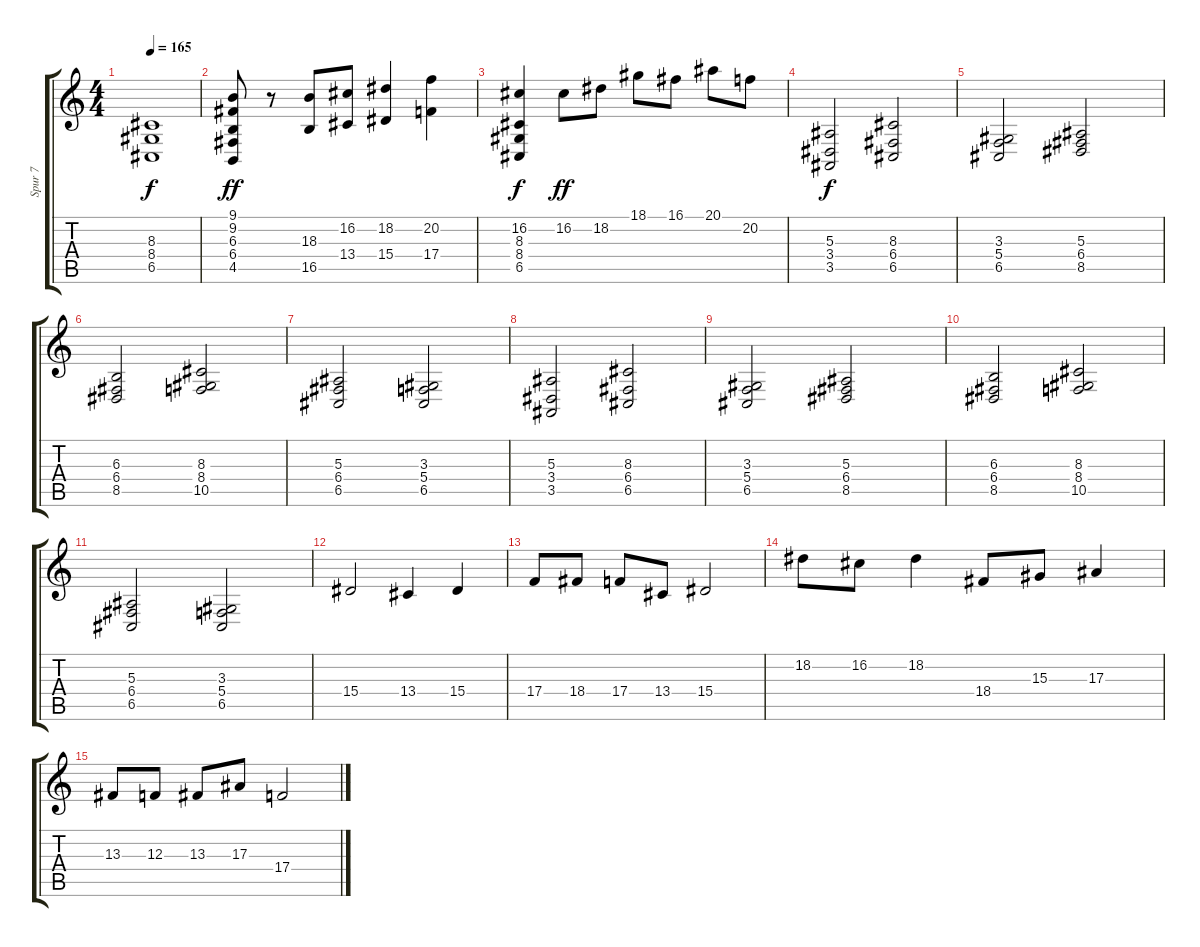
\track ("Spur 7" "Spur 7") {instrument choiraahs}
\staff {score tabs}
\tuning (D4 A3 F3 C3 G2 D2) {hide}
\ts (4 4)
\tempo 165
\clef g2
\ks c
(8.3 8.4 6.5).1{dy f} |
(9.1 9.2 6.3 6.4 4.5).8{dy ff} r.8 (18.3 16.5).8 (16.2 13.4).8 (18.2 15.4).4 (20.2 17.4).4 |
(16.2 8.3 8.4 6.5).4{dy f} 16.2.8{dy ff} 18.2.8 18.1.8 16.1.8 20.1.8 20.2.8 |
(5.3 3.4 3.5).2{dy f} (8.3 6.4 6.5).2 |
(3.3 5.4 6.5).2 (5.3 6.4 8.5).2 |
(6.3 6.4 8.5).2 (8.3 8.4 10.5).2 |
(5.3 6.4 6.5).2 (3.3 5.4 6.5).2 |
(5.3 3.4 3.5).2 (8.3 6.4 6.5).2 |
(3.3 5.4 6.5).2 (5.3 6.4 8.5).2 |
(6.3 6.4 8.5).2 (8.3 8.4 10.5).2 |
(5.3 6.4 6.5).2 (3.3 5.4 6.5).2 |
15.4.2 13.4.4 15.4.4 |
17.4.8 18.4.8 17.4.8 13.4.8 15.4.2 |
18.2.8 16.2.8 18.2.4 18.4.8 15.3.8 17.3.4 |
13.3.8 12.3.8 13.3.8 17.3.8 17.4.2
